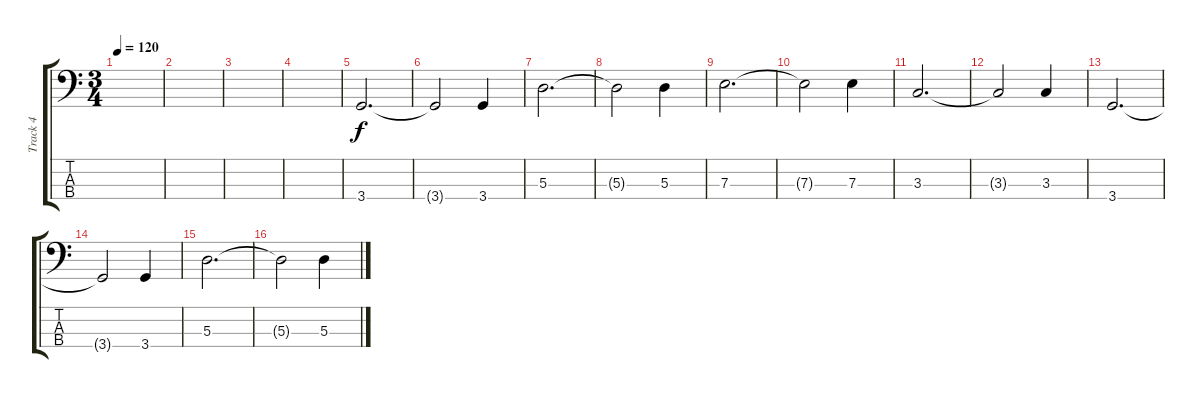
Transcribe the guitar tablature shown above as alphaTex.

\track ("Track 4" "Track 4") {instrument electricbassfinger}
\staff {score tabs}
\tuning (G2 D2 A1 E1) {hide}
\ts (3 4)
\tempo 120
\clef f4
\ks c
|
|
|
|
3.4.2{d} |
3.4{t}.2 3.4.4 |
5.3.2{d} |
5.3{t}.2 5.3.4 |
7.3.2{d} |
7.3{t}.2 7.3.4 |
3.3.2{d} |
3.3{t}.2 3.3.4 |
3.4.2{d} |
3.4{t}.2 3.4.4 |
5.3.2{d} |
5.3{t}.2 5.3.4
